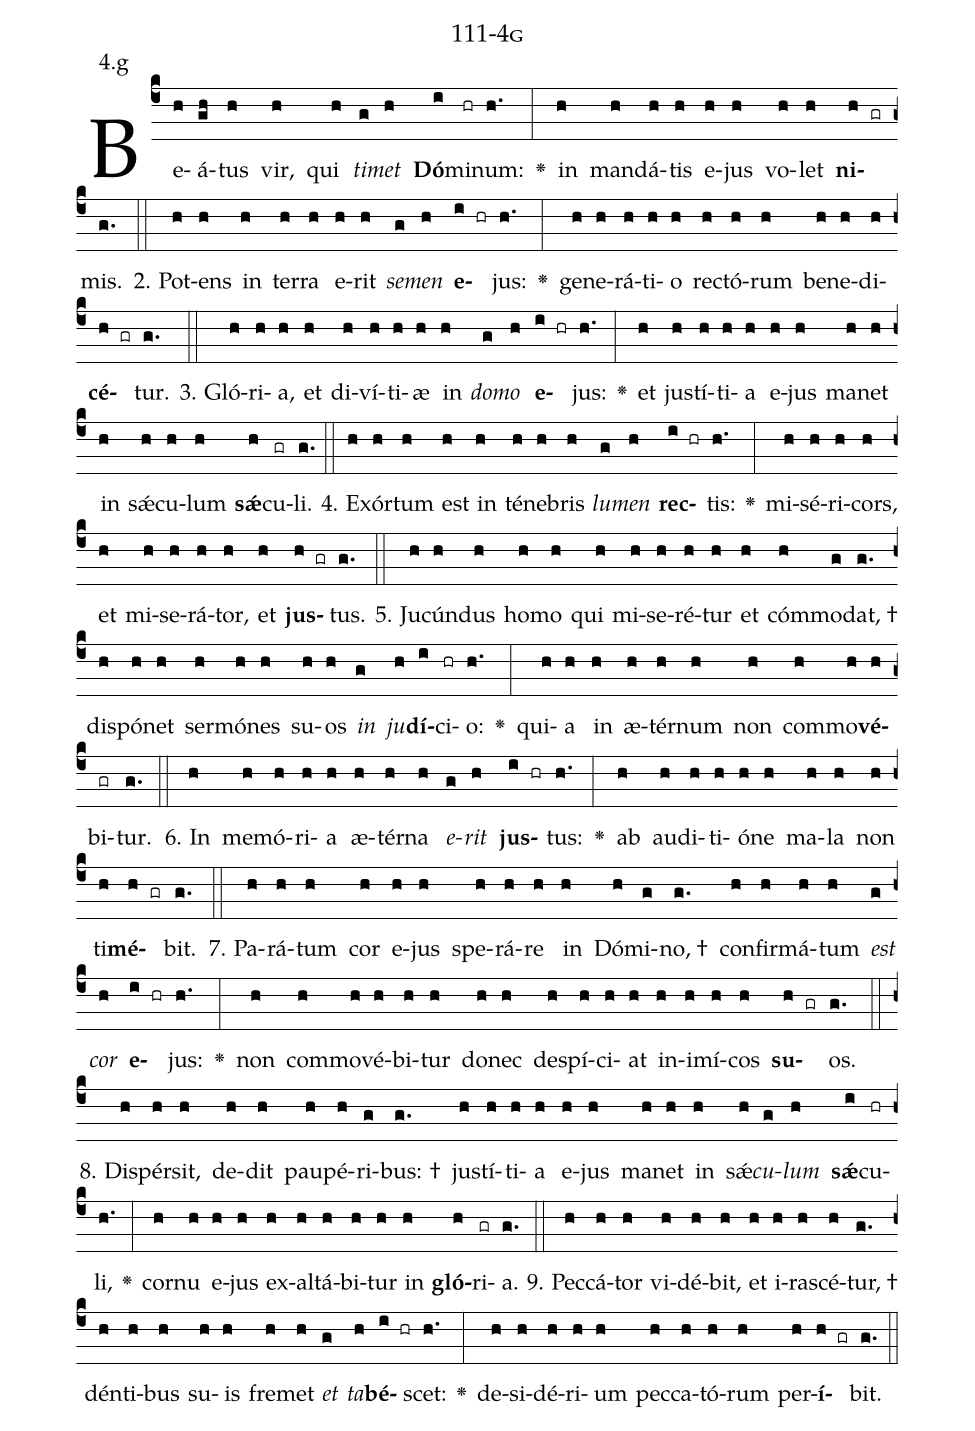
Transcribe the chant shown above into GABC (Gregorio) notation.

name: 111-4g;
annotation: 4.g;
%%
(c4)Be(h)á(gh)tus(h) vir,(h) qui(h) <i>ti</i>(g)<i>met</i>(h) <b>Dó</b>(i)mi(hr)num:(h.) <v>\greheightstar</v>(:) in(h) man(h)dá(h)tis(h) e(h)jus(h) vo(h)let(h) <b>ni</b>(h gr)mis.(g.) (::)
2. Pot(h)ens(h) in(h) ter(h)ra(h) e(h)rit(h) <i>se</i>(g)<i>men</i>(h) <b>e</b>(i hr)jus:(h.) <v>\greheightstar</v>(:) ge(h)ne(h)rá(h)ti(h)o(h) rec(h)tó(h)rum(h) be(h)ne(h)di(h)<b>cé</b>(h gr)tur.(g.) (::)
3. Gló(h)ri(h)a,(h) et(h) di(h)ví(h)ti(h)æ(h) in(h) <i>do</i>(g)<i>mo</i>(h) <b>e</b>(i hr)jus:(h.) <v>\greheightstar</v>(:) et(h) jus(h)tí(h)ti(h)a(h) e(h)jus(h) ma(h)net(h) in(h) sǽ(h)cu(h)lum(h) <b>sǽ</b>(h)cu(gr)li.(g.) (::)
4. Ex(h)ór(h)tum(h) est(h) in(h) té(h)ne(h)bris(h) <i>lu</i>(g)<i>men</i>(h) <b>rec</b>(i hr)tis:(h.) <v>\greheightstar</v>(:) mi(h)sé(h)ri(h)cors,(h) et(h) mi(h)se(h)rá(h)tor,(h) et(h) <b>jus</b>(h gr)tus.(g.) (::)
5. Ju(h)cún(h)dus(h) ho(h)mo(h) qui(h) mi(h)se(h)ré(h)tur(h) et(h) cóm(h)mo(g)dat, †(g.) dis(h)pó(h)net(h) ser(h)mó(h)nes(h) su(h)os(h) <i>in</i>(g) <i>ju</i>(h)<b>dí</b>(i)ci(hr)o:(h.) <v>\greheightstar</v>(:) qui(h)a(h) in(h) æ(h)tér(h)num(h) non(h) com(h)mo(h)<b>vé</b>(h)bi(gr)tur.(g.) (::)
6. In(h) me(h)mó(h)ri(h)a(h) æ(h)tér(h)na(h) <i>e</i>(g)<i>rit</i>(h) <b>jus</b>(i hr)tus:(h.) <v>\greheightstar</v>(:) ab(h) au(h)di(h)ti(h)ó(h)ne(h) ma(h)la(h) non(h) ti(h)<b>mé</b>(h gr)bit.(g.) (::)
7. Pa(h)rá(h)tum(h) cor(h) e(h)jus(h) spe(h)rá(h)re(h) in(h) Dó(h)mi(g)no, †(g.) con(h)fir(h)má(h)tum(h) <i>est</i>(g) <i>cor</i>(h) <b>e</b>(i hr)jus:(h.) <v>\greheightstar</v>(:) non(h) com(h)mo(h)vé(h)bi(h)tur(h) do(h)nec(h) de(h)spí(h)ci(h)at(h) in(h)i(h)mí(h)cos(h) <b>su</b>(h gr)os.(g.) (::)
8. Di(h)spér(h)sit,(h) de(h)dit(h) pau(h)pé(h)ri(g)bus: †(g.) jus(h)tí(h)ti(h)a(h) e(h)jus(h) ma(h)net(h) in(h) sǽ(h)<i>cu</i>(g)<i>lum</i>(h) <b>sǽ</b>(i)cu(hr)li,(h.) <v>\greheightstar</v>(:) cor(h)nu(h) e(h)jus(h) ex(h)al(h)tá(h)bi(h)tur(h) in(h) <b>gló</b>(h)ri(gr)a.(g.) (::)
9. Pec(h)cá(h)tor(h) vi(h)dé(h)bit,(h) et(h) i(h)ra(h)scé(h)tur, †(g.) dén(h)ti(h)bus(h) su(h)is(h) fre(h)met(h) <i>et</i>(g) <i>ta</i>(h)<b>bé</b>(i hr)scet:(h.) <v>\greheightstar</v>(:) de(h)si(h)dé(h)ri(h)um(h) pec(h)ca(h)tó(h)rum(h) per(h)<b>í</b>(h gr)bit.(g.) (::)
